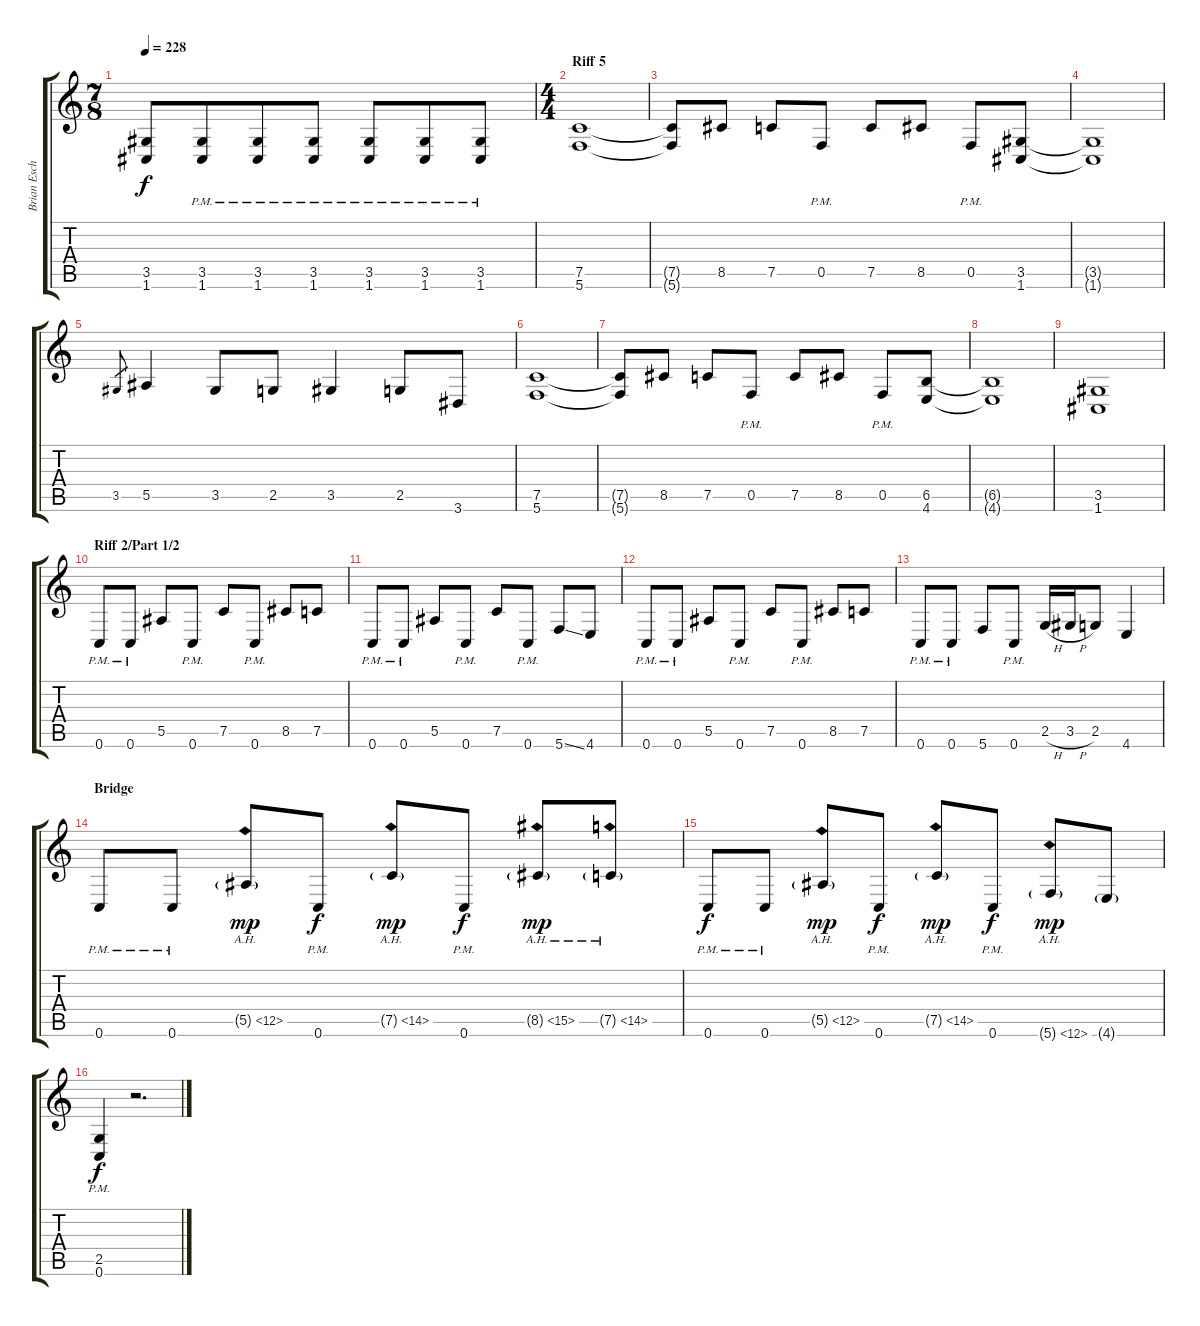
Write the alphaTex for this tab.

\track ("Brian Eschbach (Guitar)" "Brian Esch") {instrument distortionguitar}
\staff {score tabs}
\tuning (C4 G3 Eb3 Bb2 F2 C2) {hide}
\ts (7 8)
\tempo 228
\clef g2
\ks c
(3.5{t} 1.6{t}).8{dy f} (3.5{pm} 1.6{pm}).8 (3.5{pm} 1.6{pm}).8 (3.5{pm} 1.6{pm}).8 (3.5{pm} 1.6{pm}).8 (3.5{pm} 1.6{pm}).8 (3.5{pm} 1.6{pm}).8 |
\ts (4 4)
\section ("" "Riff 5")
(7.5 5.6).1 |
(7.5{t} 5.6{t}).8 8.5.8 7.5.8 0.5{pm}.8 7.5.8 8.5.8 0.5{pm}.8 (3.5 1.6).8 |
(3.5{t} 1.6{t}).1 |
3.5.8{gr} 5.5.4 3.5.8 2.5.8 3.5.4 2.5.8 3.6.8 |
(7.5 5.6).1 |
(7.5{t} 5.6{t}).8 8.5.8 7.5.8 0.5{pm}.8 7.5.8 8.5.8 0.5{pm}.8 (6.5 4.6).8 |
(6.5{t} 4.6{t}).1 |
(3.5 1.6).1 |
\section ("" "Riff 2/Part 1/2")
0.6{pm}.8 0.6{pm}.8 5.5.8 0.6{pm}.8 7.5.8 0.6{pm}.8 8.5.8 7.5.8 |
0.6{pm}.8 0.6{pm}.8 5.5.8 0.6{pm}.8 7.5.8 0.6{pm}.8 5.6{ss}.8 4.6.8 |
0.6{pm}.8 0.6{pm}.8 5.5.8 0.6{pm}.8 7.5.8 0.6{pm}.8 8.5.8 7.5.8 |
0.6{pm}.8 0.6{pm}.8 5.6.8 0.6{pm}.8 2.5{h}.16 3.5{h}.16 2.5.8 4.6.4 |
\section ("" "Bridge")
0.6{pm}.8 0.6{pm}.8 5.5{ah 7 g}.8{dy mp} 0.6{pm}.8{dy f} 7.5{ah 7 g}.8{dy mp} 0.6{pm}.8{dy f} 8.5{ah 7 g}.8{dy mp} 7.5{ah 7 g}.8 |
0.6{pm}.8{dy f} 0.6{pm}.8 5.5{ah 7 g}.8{dy mp} 0.6{pm}.8{dy f} 7.5{ah 7 g}.8{dy mp} 0.6{pm}.8{dy f} 5.6{ah 7 g}.8{dy mp} 4.6{g}.8 |
(2.5{pm} 0.6{pm}).4{dy f} r.2{d}
